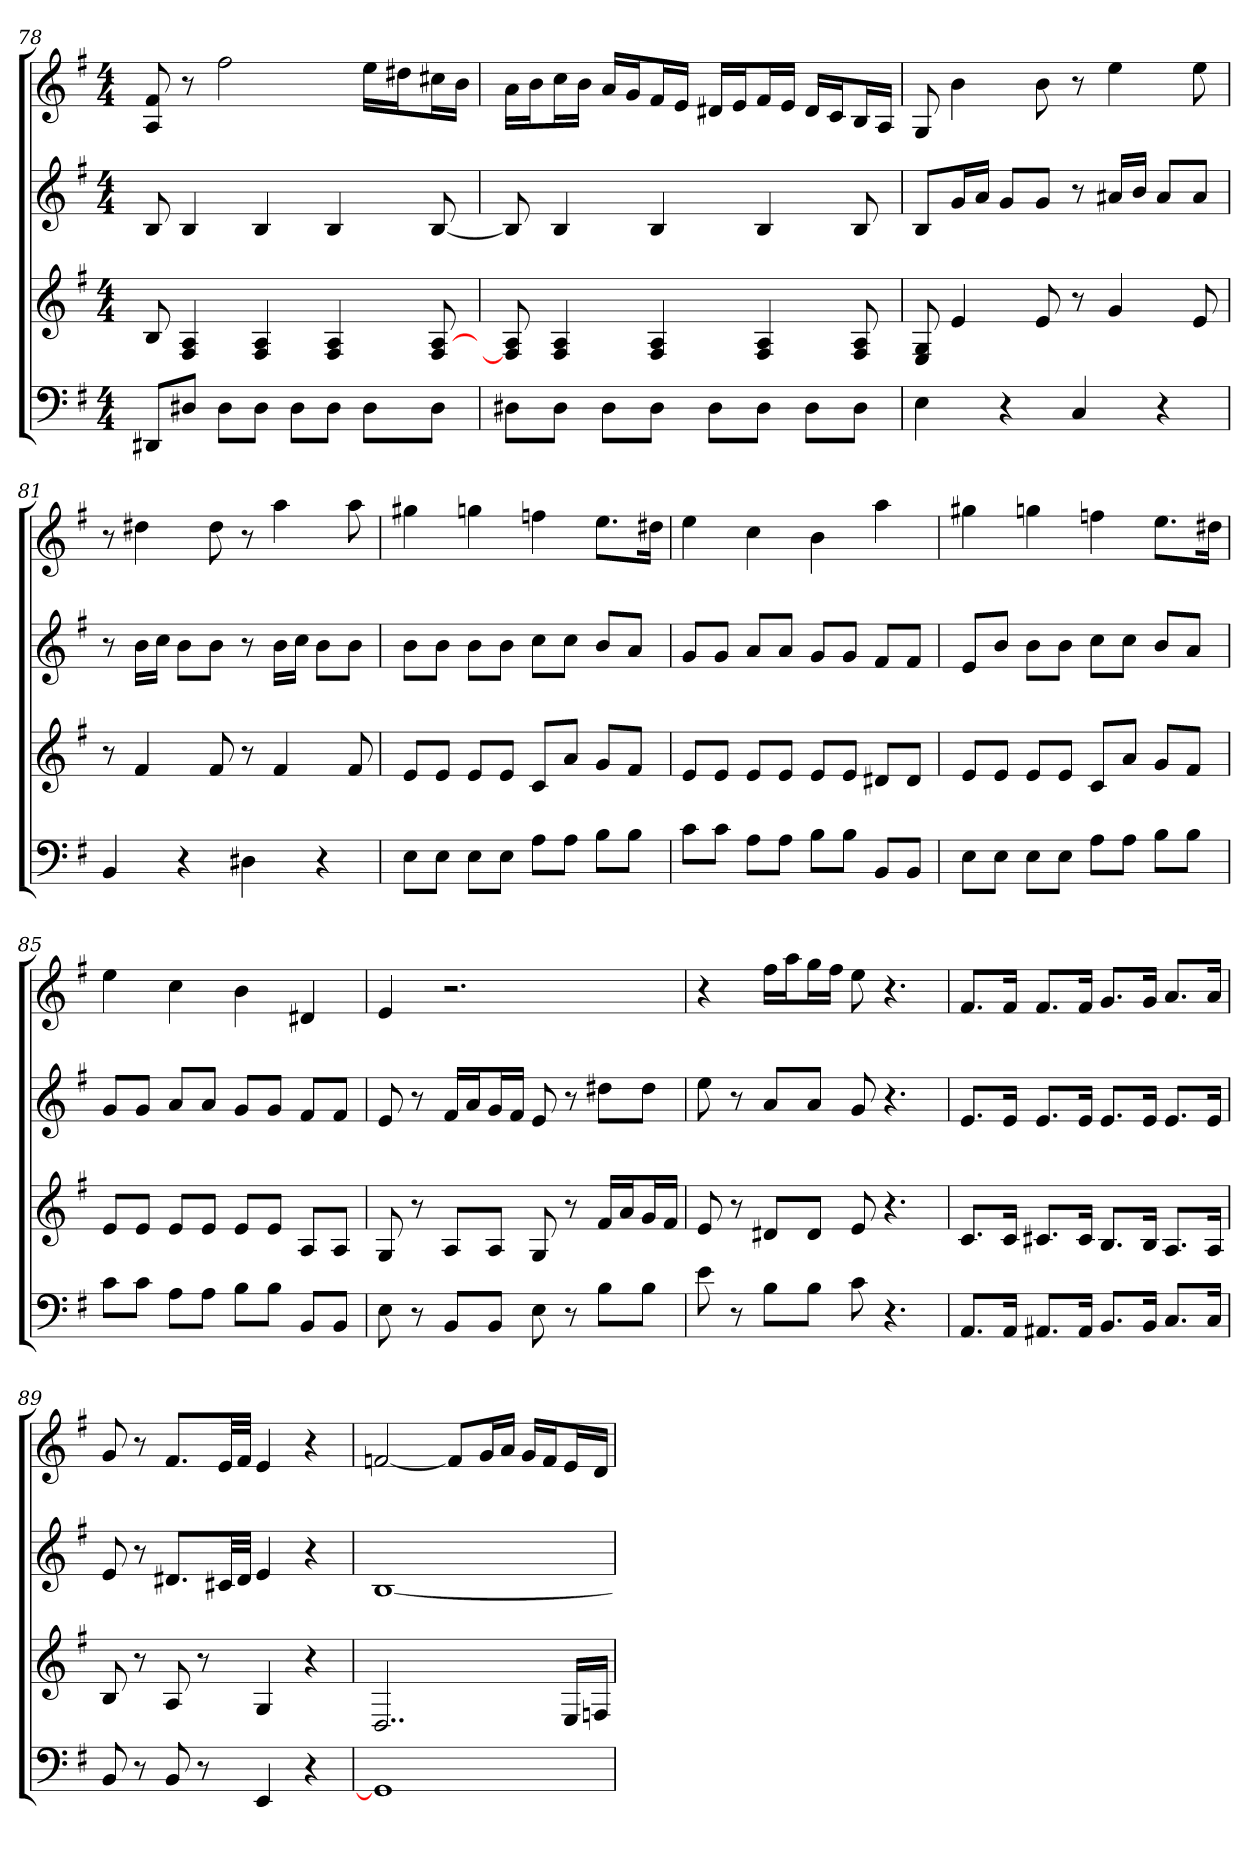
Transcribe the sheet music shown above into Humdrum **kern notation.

**kern	**kern	**kern	**kern
*part4	*part3	*part2	*part1
*staff4	*staff3	*staff2	*staff1
*k[f#]	*k[f#]	*k[f#]	*k[f#]
*G:	*G:	*G:	*G:
*M4/4	*M4/4	*M4/4	*M4/4
=78	=78	=78	=78
8DD#XL	8B	8B	8A 8f#
8D#XJ	4F# 4A	4B	8r
8D#L	.	.	2ff#
8D#J	4F# 4A	4B	.
8D#L	.	.	.
8D#J	4F# 4A	4B	.
8D#L	.	.	16eeLL
.	.	.	16dd#XJ
8D#J	8F# [8A	[8B	16cc#XL
.	.	.	16bJJ
=79	=79	=79	=79
8D#XL	8F#] 8A	8B]	16aLL
.	.	.	16bJ
8D#J	4F# 4A	4B	16ccL
.	.	.	16bJJ
8D#L	.	.	16aLL
.	.	.	16gJ
8D#J	4F# 4A	4B	16f#L
.	.	.	16eJJ
8D#L	.	.	16d#XLL
.	.	.	16eJ
8D#J	4F# 4A	4B	16f#L
.	.	.	16eJJ
8D#L	.	.	16d#LL
.	.	.	16cJ
8D#J	8F# 8A	8B	16BL
.	.	.	16AJJ
=80	=80	=80	=80
4E	8E 8G	8BL	8G
.	4e	16gL	4b
.	.	16aJJ	.
4r	.	8gL	.
.	8e	8gJ	8b
4C	8r	8r	8r
.	4g	16a#XLL	4ee
.	.	16bJJ	.
4r	.	8a#L	.
.	8e	8a#J	8ee
=81	=81	=81	=81
4BB	8r	8r	8r
.	4f#	16bLL	4dd#X
.	.	16ccJJ	.
4r	.	8bL	.
.	8f#	8bJ	8dd#
4D#X	8r	8r	8r
.	4f#	16bLL	4aa
.	.	16ccJJ	.
4r	.	8bL	.
.	8f#	8bJ	8aa
=82	=82	=82	=82
8EL	8eL	8bL	4gg#X
8EJ	8eJ	8bJ	.
8EL	8eL	8bL	4ggn
8EJ	8eJ	8bJ	.
8AL	8cL	8ccL	4ffn
8AJ	8aJ	8ccJ	.
8BL	8gL	8bL	8.eeL
8BJ	8f#J	8aJ	.
.	.	.	16dd#XJk
=83	=83	=83	=83
8cL	8eL	8gL	4ee
8cJ	8eJ	8gJ	.
8AL	8eL	8aL	4cc
8AJ	8eJ	8aJ	.
8BL	8eL	8gL	4b
8BJ	8eJ	8gJ	.
8BBL	8d#XL	8f#L	4aa
8BBJ	8d#J	8f#J	.
=84	=84	=84	=84
8EL	8eL	8eL	4gg#X
8EJ	8eJ	8bJ	.
8EL	8eL	8bL	4ggn
8EJ	8eJ	8bJ	.
8AL	8cL	8ccL	4ffn
8AJ	8aJ	8ccJ	.
8BL	8gL	8bL	8.eeL
8BJ	8f#J	8aJ	.
.	.	.	16dd#XJk
=85	=85	=85	=85
8cL	8eL	8gL	4ee
8cJ	8eJ	8gJ	.
8AL	8eL	8aL	4cc
8AJ	8eJ	8aJ	.
8BL	8eL	8gL	4b
8BJ	8eJ	8gJ	.
8BBL	8AL	8f#L	4d#X
8BBJ	8AJ	8f#J	.
=86	=86	=86	=86
8E	8G	8e	4e
8r	8r	8r	.
8BBL	8AL	16f#LL	2.r
.	.	16aJ	.
8BBJ	8AJ	16gL	.
.	.	16f#JJ	.
8E	8G	8e	.
8r	8r	8r	.
8BL	16f#LL	8dd#XL	.
.	16aJ	.	.
8BJ	16gL	8dd#J	.
.	16f#JJ	.	.
=87	=87	=87	=87
8e	8e	8ee	4r
8r	8r	8r	.
8BL	8d#XL	8aL	16ff#LL
.	.	.	16aaJ
8BJ	8d#J	8aJ	16ggL
.	.	.	16ff#JJ
8c	8e	8g	8ee
4.r	4.r	4.r	4.r
=88	=88	=88	=88
8.AAL	8.cL	8.eL	8.f#L
16AAJk	16cJk	16eJk	16f#Jk
8.AA#XL	8.c#XL	8.eL	8.f#L
16AA#Jk	16c#Jk	16eJk	16f#Jk
8.BBL	8.BL	8.eL	8.gL
16BBJk	16BJk	16eJk	16gJk
8.CL	8.AL	8.eL	8.aL
16CJk	16AJk	16eJk	16aJk
=89	=89	=89	=89
8BB	8B	8e	8g
8r	8r	8r	8r
8BB	8A	8.d#XL	8.f#L
8r	8r	.	.
.	.	32c#XLL	32eLL
.	.	32d#JJJ	32f#JJJ
4EE	4G	4e	4e
4r	4r	4r	4r
=90	=90	=90	=90
1GG]	2..D	[1B	[2fn
.	.	.	8fL]
.	.	.	16gL
.	.	.	16aJJ
.	.	.	16gLL
.	.	.	16fJ
.	16ELL	.	16eL
.	16FnJJ	.	16dJJ
=	=	=	=
*-	*-	*-	*-
